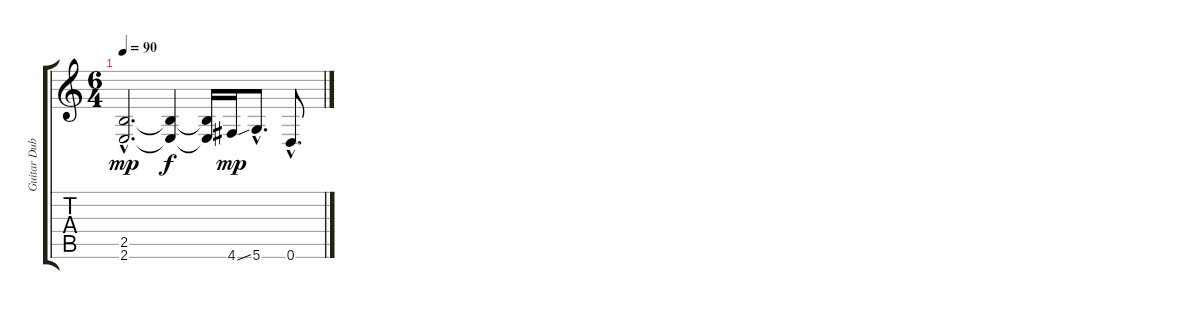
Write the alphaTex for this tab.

\track ("Guitar Dubz" "Guitar Dub") {instrument distortionguitar}
\staff {score tabs}
\tuning (E4 B3 G3 D3 A2 D2) {hide}
\ts (6 4)
\tempo 90
\clef g2
\ks c
(2.5{hac} 2.6{hac}).2{d dy mp balance 8 instrument distortionguitar} (2.5{t} 2.6{t}).4{dy f} (2.5{t} 2.6{t}).16 4.6{ss}.16{dy mp} 5.6{hac}.8{d} 0.6{hac}.8{d}
